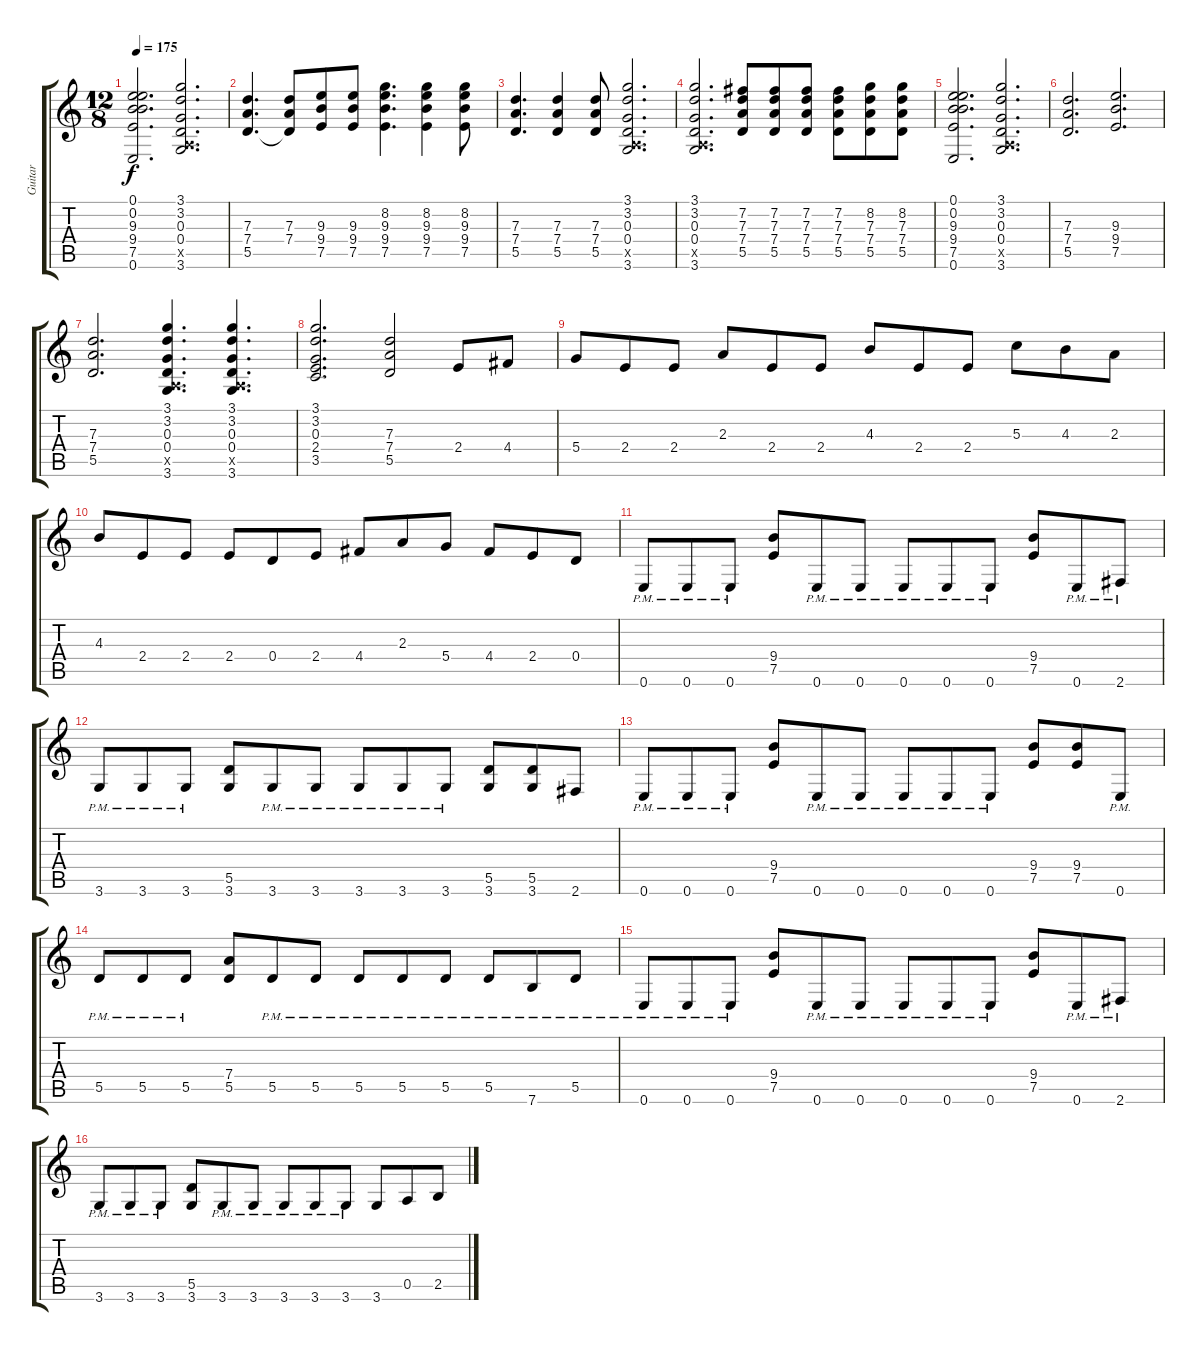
\track ("Guitar" "Guitar") {instrument overdrivenguitar}
\staff {score tabs}
\tuning (E4 B3 G3 D3 A2 E2) {hide}
\ts (12 8)
\tempo 175
\clef g2
\ks c
(0.1 0.2 9.3 9.4 7.5 0.6).2{d dy f} (3.1 3.2 0.3 0.4 0.5{x} 3.6).2{d} |
(7.3 7.4 5.5).4{d} (7.3 7.4 5.5{t}).8 (9.3 9.4 7.5).8 (9.3 9.4 7.5).8 (8.2 9.3 9.4 7.5).4{d} (8.2 9.3 9.4 7.5).4 (8.2 9.3 9.4 7.5).8 |
(7.3 7.4 5.5).4{d} (7.3 7.4 5.5).4 (7.3 7.4 5.5).8 (3.1 3.2 0.3 0.4 0.5{x} 3.6).2{d} |
(3.1 3.2 0.3 0.4 0.5{x} 3.6).2{d} (7.2 7.3 7.4 5.5).8 (7.2 7.3 7.4 5.5).8 (7.2 7.3 7.4 5.5).8 (7.2 7.3 7.4 5.5).8 (8.2 7.3 7.4 5.5).8 (8.2 7.3 7.4 5.5).8 |
(0.1 0.2 9.3 9.4 7.5 0.6).2{d} (3.1 3.2 0.3 0.4 0.5{x} 3.6).2{d} |
(7.3 7.4 5.5).2{d} (9.3 9.4 7.5).2{d} |
(7.3 7.4 5.5).2{d} (3.1 3.2 0.3 0.4 0.5{x} 3.6).4{d} (3.1 3.2 0.3 0.4 0.5{x} 3.6).4{d} |
(3.1 3.2 0.3 2.4 3.5).2{d} (7.3 7.4 5.5).2 2.4.8 4.4.8 |
5.4.8 2.4.8 2.4.8 2.3.8 2.4.8 2.4.8 4.3.8 2.4.8 2.4.8 5.3.8 4.3.8 2.3.8 |
4.3.8 2.4.8 2.4.8 2.4.8 0.4.8 2.4.8 4.4.8 2.3.8 5.4.8 4.4.8 2.4.8 0.4.8 |
0.6{pm}.8 0.6{pm}.8 0.6{pm}.8 (9.4 7.5).8 0.6{pm}.8 0.6{pm}.8 0.6{pm}.8 0.6{pm}.8 0.6{pm}.8 (9.4 7.5).8 0.6{pm}.8 2.6{pm}.8 |
3.6{pm}.8 3.6{pm}.8 3.6{pm}.8 (5.5 3.6).8 3.6{pm}.8 3.6{pm}.8 3.6{pm}.8 3.6{pm}.8 3.6{pm}.8 (5.5 3.6).8 (5.5 3.6).8 2.6.8 |
0.6{pm}.8 0.6{pm}.8 0.6{pm}.8 (9.4 7.5).8 0.6{pm}.8 0.6{pm}.8 0.6{pm}.8 0.6{pm}.8 0.6{pm}.8 (9.4 7.5).8 (9.4 7.5).8 0.6{pm}.8 |
5.5{pm}.8 5.5{pm}.8 5.5{pm}.8 (7.4 5.5).8 5.5{pm}.8 5.5{pm}.8 5.5{pm}.8 5.5{pm}.8 5.5{pm}.8 5.5{pm}.8 7.6{pm}.8 5.5{pm}.8 |
0.6{pm}.8 0.6{pm}.8 0.6{pm}.8 (9.4 7.5).8 0.6{pm}.8 0.6{pm}.8 0.6{pm}.8 0.6{pm}.8 0.6{pm}.8 (9.4 7.5).8 0.6{pm}.8 2.6{pm}.8 |
3.6{pm}.8 3.6{pm}.8 3.6{pm}.8 (5.5 3.6).8 3.6{pm}.8 3.6{pm}.8 3.6{pm}.8 3.6{pm}.8 3.6{pm}.8 3.6.8 0.5.8 2.5.8
